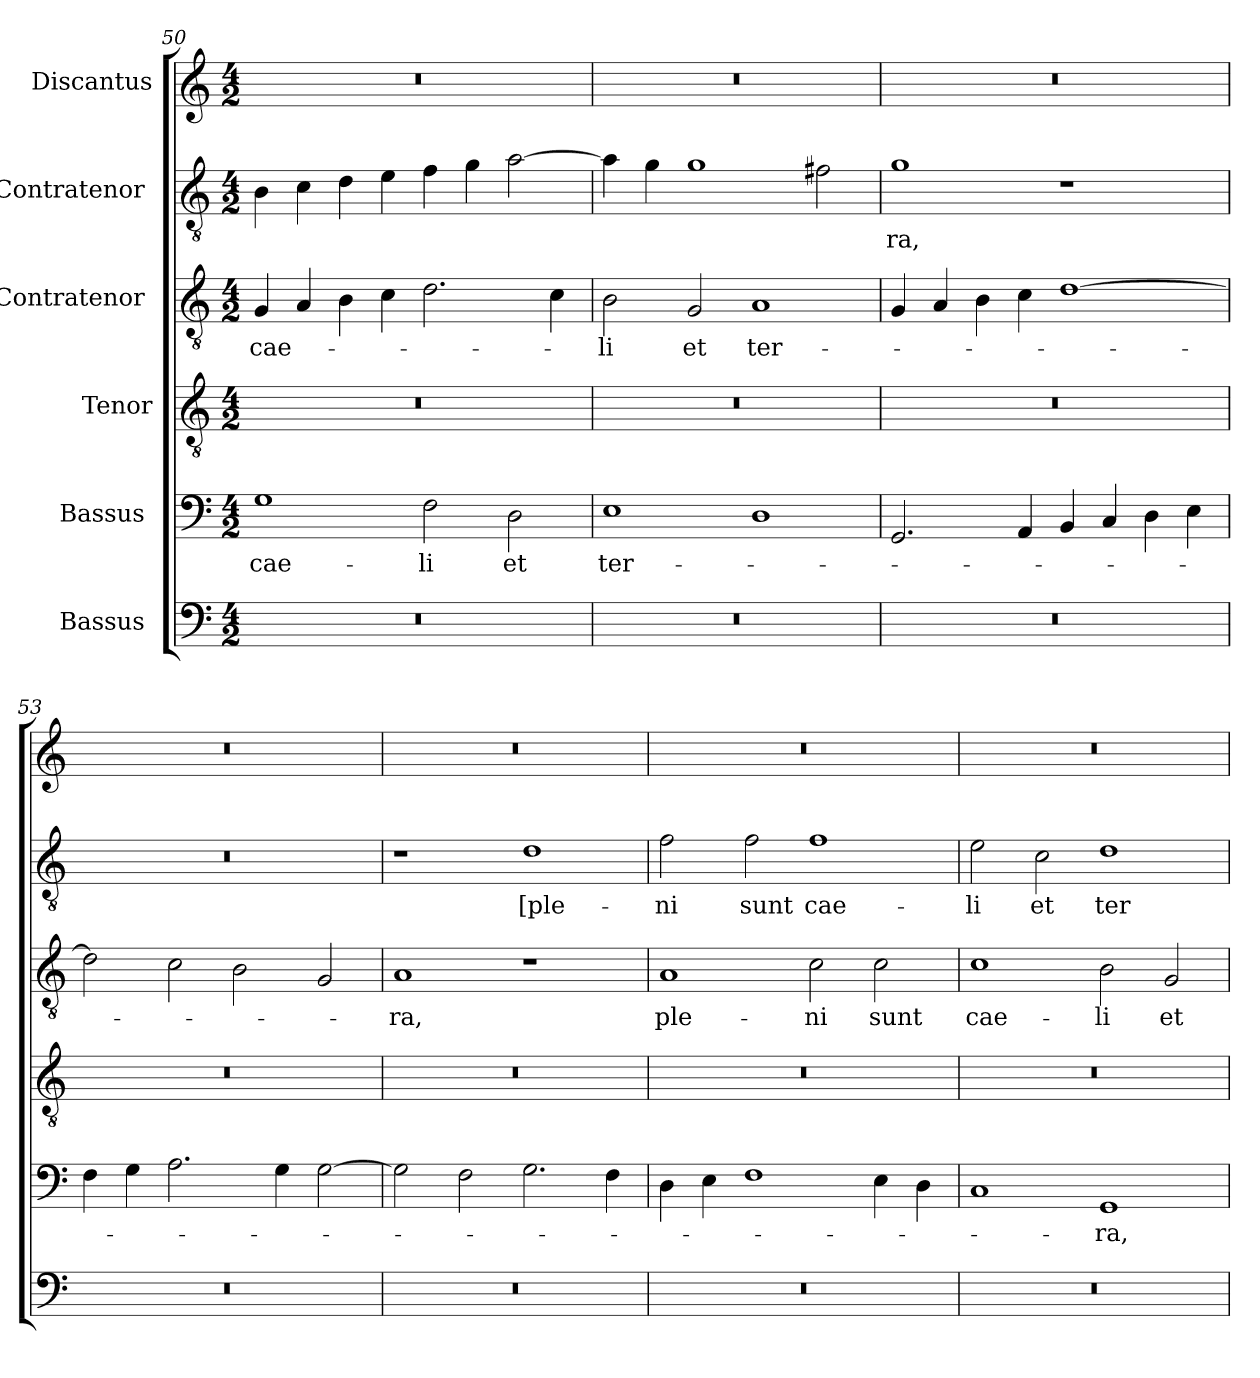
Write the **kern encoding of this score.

**kern	**kern	**text	**kern	**kern	**text	**kern	**text	**kern
*part6	*part5	*part5	*part4	*part3	*part3	*part2	*part2	*part1
*staff6	*staff5	*staff5	*staff4	*staff3	*staff3	*staff2	*staff2	*staff1
*I"Bassus [2]	*I"Bassus [1]	*	*I"Tenor	*I"Contratenor [2]	*	*I"Contratenor [1]	*	*I"Discantus
*clefF4	*clefF4	*	*clefGv2	*clefGv2	*	*clefGv2	*	*clefG2
*k[]	*k[]	*	*k[]	*k[]	*	*k[]	*	*k[]
*M4/2	*M4/2	*	*M4/2	*M4/2	*	*M4/2	*	*M4/2
=50	=50	=50	=50	=50	=50	=50	=50	=50
0r	1G\	cae-	0r	4G/	cae-	4B\	.	0r
.	.	.	.	4A/	.	4c\	.	.
.	.	.	.	4B\	.	4d\	.	.
.	.	.	.	4c\	.	4e\	.	.
.	2F\	-li	.	2.d\	.	4f\	.	.
.	.	.	.	.	.	4g\	.	.
.	2D\	et	.	.	.	[2a\	.	.
.	.	.	.	4c\	.	.	.	.
=51	=51	=51	=51	=51	=51	=51	=51	=51
0r	1E\	ter-	0r	2B\	-li	4a\]	.	0r
.	.	.	.	.	.	4g\	.	.
.	.	.	.	2G/	et	1g\	.	.
.	1D\	.	.	1A/	ter-	.	.	.
.	.	.	.	.	.	2f#X\	.	.
=52	=52	=52	=52	=52	=52	=52	=52	=52
0r	2.GG/	.	0r	4G/	.	1g\	-ra,	0r
.	.	.	.	4A/	.	.	.	.
.	.	.	.	4B\	.	.	.	.
.	4AA/	.	.	4c\	.	.	.	.
.	4BB/	.	.	[1d\	.	1r	.	.
.	4C/	.	.	.	.	.	.	.
.	4D\	.	.	.	.	.	.	.
.	4E\	.	.	.	.	.	.	.
=53	=53	=53	=53	=53	=53	=53	=53	=53
0r	4F\	.	0r	2d\]	.	0r	.	0r
.	4G\	.	.	.	.	.	.	.
.	2.A\	.	.	2c\	.	.	.	.
.	.	.	.	2B\	.	.	.	.
.	4G\	.	.	.	.	.	.	.
.	[2G\	.	.	2G/	.	.	.	.
=54	=54	=54	=54	=54	=54	=54	=54	=54
0r	2G\]	.	0r	1A/	-ra,	1r	.	0r
.	2F\	.	.	.	.	.	.	.
.	2.G\	.	.	1r	.	1d\	[ple-	.
.	4F\	.	.	.	.	.	.	.
=55	=55	=55	=55	=55	=55	=55	=55	=55
0r	4D\	.	0r	1A/	ple-	2f\	-ni	0r
.	4E\	.	.	.	.	.	.	.
.	1F\	.	.	.	.	2f\	sunt	.
.	.	.	.	2c\	-ni	1f\	cae-	.
.	4E\	.	.	2c\	sunt	.	.	.
.	4D\	.	.	.	.	.	.	.
=56	=56	=56	=56	=56	=56	=56	=56	=56
0r	1C/	.	0r	1c\	cae-	2e\	-li	0r
.	.	.	.	.	.	2c\	et	.
.	1GG/	-ra,	.	2B\	-li	1d\	ter-	.
.	.	.	.	2G/	et	.	.	.
=	=	=	=	=	=	=	=	=
*-	*-	*-	*-	*-	*-	*-	*-	*-
